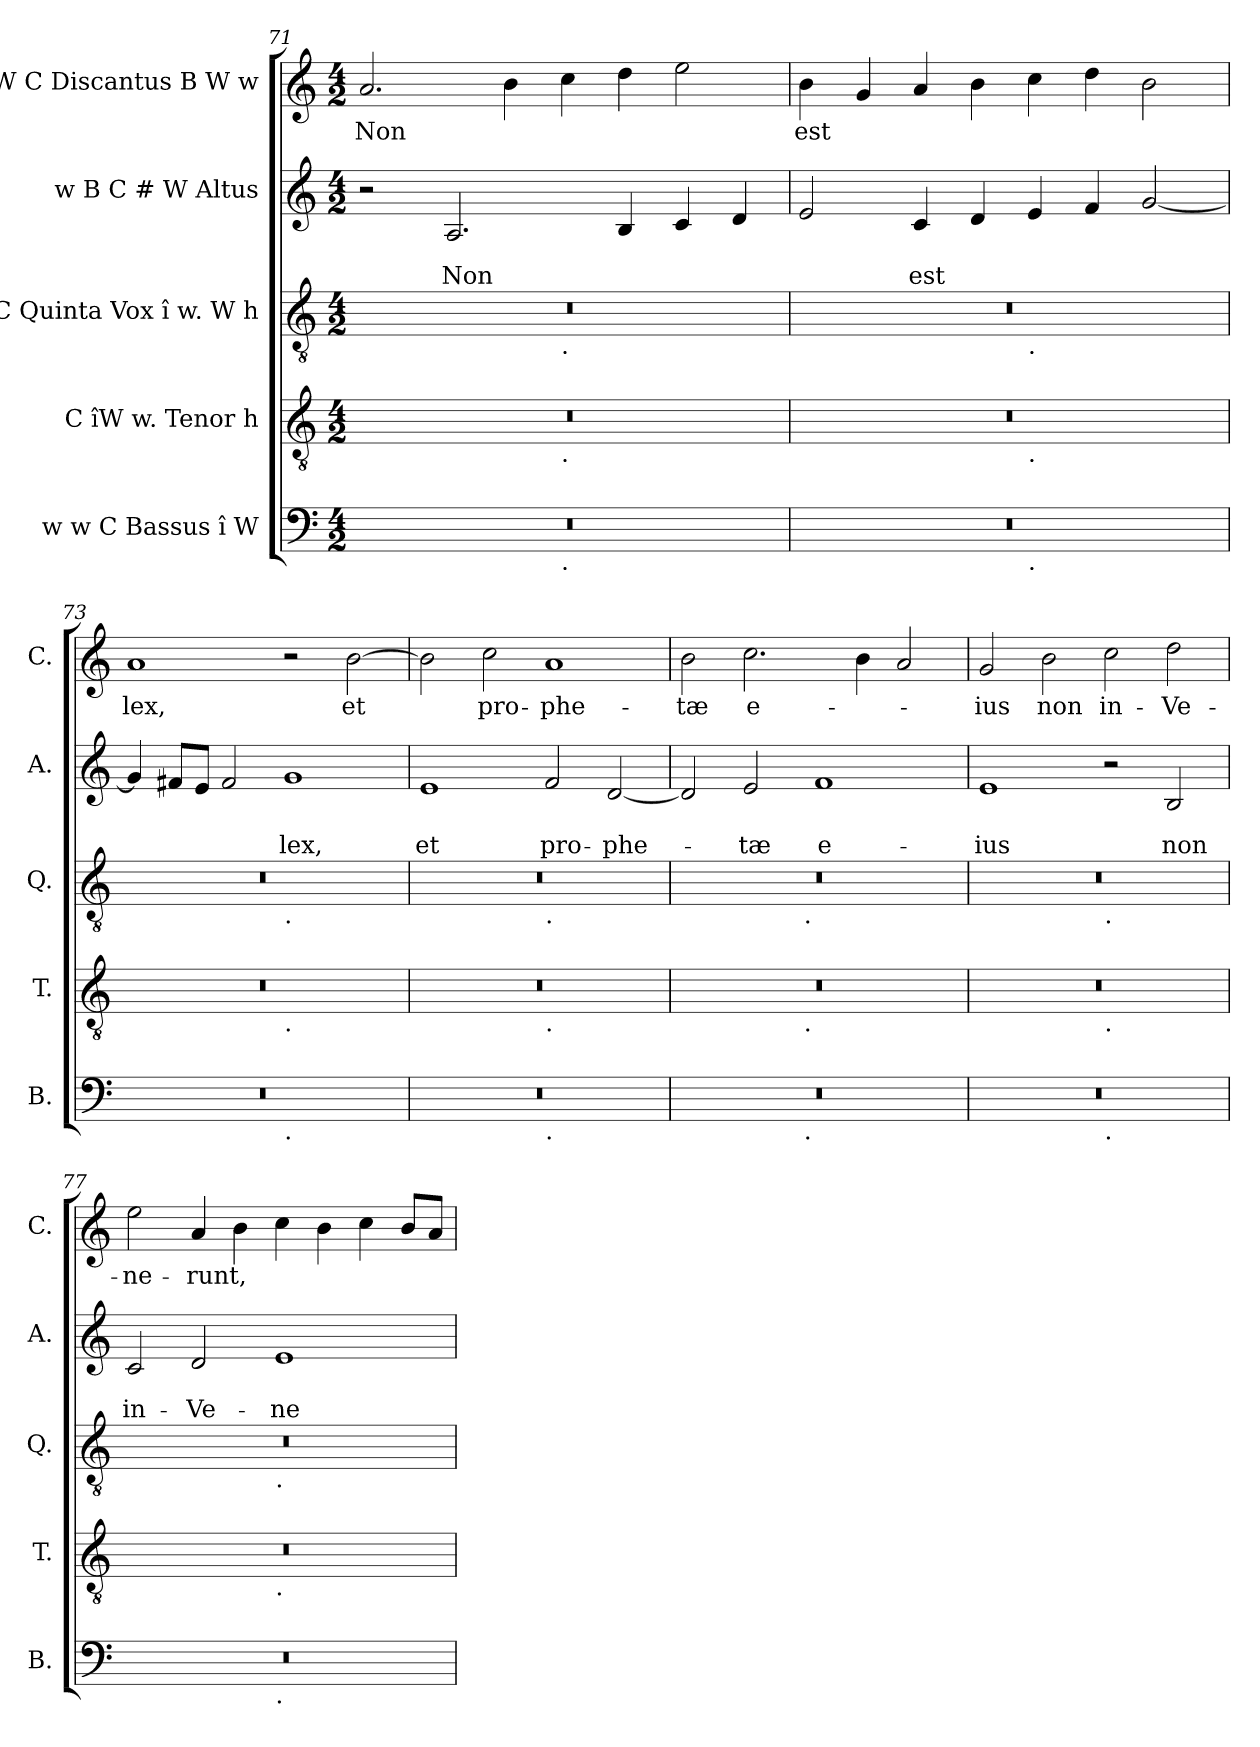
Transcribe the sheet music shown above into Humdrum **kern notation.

**kern	**kern	**kern	**kern	**text	**text	**kern	**text
*part5	*part4	*part3	*part2	*part2	*part2	*part1	*part1
*staff5	*staff4	*staff3	*staff2	*staff2	*staff2	*staff1	*staff1
*I"w w C Bassus î W	*I"C îW w. Tenor h	*I"C Quinta Vox î w. W h	*I"w B C # W Altus	*	*	*I"W C Discantus B W w	*
*I'B.	*I'T.	*I'Q.	*I'A.	*	*	*I'C.	*
!!LO:LB:g=z
*clefF4	*clefGv2	*clefGv2	*clefG2	*	*	*clefG2	*
*k[]	*k[]	*k[]	*k[]	*	*	*k[]	*
*C:	*C:	*C:	*C:	*	*	*C:	*
*M4/2	*M4/2	*M4/2	*M4/2	*	*	*M4/2	*
=71	=71	=71	=71	=71	=71	=71	=71
!	!	!	!	!	!	!	!LO:LY:b
*^	*^	*^	*	*	*	*	*
0r	1ryy	0r	1ryy	0r	1ryy	2r	.	.	2.a/	Non
!	!	!	!	!	!	!	!	!LO:LY:b	!	!
.	.	.	.	.	.	2.A/	.	Non	.	.
.	.	.	.	.	.	.	.	.	4b\	.
!	!	!	!	!	!LO:TX:b:t=.	!	!	!	!	!
!	!	!	!LO:TX:b:t=.	!	!	!	!	!	!	!
!	!LO:TX:b:t=.	!	!	!	!	!	!	!	!	!
.	1ryy	.	1ryy	.	1ryy	.	.	.	4cc\	.
.	.	.	.	.	.	4B/	.	.	4dd\	.
.	.	.	.	.	.	4c/	.	.	2ee\	.
.	.	.	.	.	.	4d/	.	.	.	.
=72	=72	=72	=72	=72	=72	=72	=72	=72	=72	=72
!	!	!	!	!	!	!	!	!	!	!LO:LY:b
0r	1ryy	0r	1ryy	0r	1ryy	2e/	.	.	4b\	est
.	.	.	.	.	.	.	.	.	4g/	.
!	!	!	!	!	!	!	!	!LO:LY:b	!	!
.	.	.	.	.	.	4c/	.	est	4a/	.
.	.	.	.	.	.	4d/	.	.	4b\	.
!	!	!	!	!	!LO:TX:b:t=.	!	!	!	!	!
!	!	!	!LO:TX:b:t=.	!	!	!	!	!	!	!
!	!LO:TX:b:t=.	!	!	!	!	!	!	!	!	!
.	1ryy	.	1ryy	.	1ryy	4e/	.	.	4cc\	.
.	.	.	.	.	.	4f/	.	.	4dd\	.
.	.	.	.	.	.	[<2g/	.	.	2b\	.
=73	=73	=73	=73	=73	=73	=73	=73	=73	=73	=73
!	!	!	!	!	!	!	!	!	!	!LO:LY:b
0r	1ryy	0r	1ryy	0r	1ryy	4g/]	.	.	1a	lex,
.	.	.	.	.	.	8f#/L	.	.	.	.
.	.	.	.	.	.	8e/J	.	.	.	.
.	.	.	.	.	.	2f#/	.	.	.	.
!	!	!	!	!	!LO:TX:b:t=.	!	!	!	!	!
!	!	!	!LO:TX:b:t=.	!	!	!	!	!	!	!
!	!LO:TX:b:t=.	!	!	!	!	!	!	!	!	!
!	!	!	!	!	!	!	!	!LO:LY:b	!	!
.	1ryy	.	1ryy	.	1ryy	1g	.	lex,	2r	.
!	!	!	!	!	!	!	!	!	!	!LO:LY:b
.	.	.	.	.	.	.	.	.	[>2b\	et
=74	=74	=74	=74	=74	=74	=74	=74	=74	=74	=74
!	!	!	!	!	!	!	!	!LO:LY:b	!	!
0r	1ryy	0r	1ryy	0r	1ryy	1e	.	et	2b\]	.
!	!	!	!	!	!	!	!	!	!	!LO:LY:b
.	.	.	.	.	.	.	.	.	2cc\	pro-
!	!	!	!	!	!LO:TX:b:t=.	!	!	!	!	!
!	!	!	!LO:TX:b:t=.	!	!	!	!	!	!	!
!	!LO:TX:b:t=.	!	!	!	!	!	!	!	!	!
!	!	!	!	!	!	!	!	!LO:LY:b	!	!LO:LY:b
.	1ryy	.	1ryy	.	1ryy	2f/	.	pro-	1a	-phe-
!	!	!	!	!	!	!	!	!LO:LY:b	!	!
.	.	.	.	.	.	[<2d/	.	-phe-	.	.
=75	=75	=75	=75	=75	=75	=75	=75	=75	=75	=75
!	!	!	!	!	!	!	!	!	!	!LO:LY:b
0r	2ryy	0r	2ryy	0r	2ryy	2d/]	.	.	2b\	-tæ
!	!	!	!	!	!	!	!	!LO:LY:b	!	!LO:LY:b
.	4...ryy	.	4...ryy	.	4...ryy	2e/	.	-tæ	2.cc\	e-
!	!	!	!	!	!LO:TX:b:t=.	!	!	!	!	!
!	!	!	!LO:TX:b:t=.	!	!	!	!	!	!	!
!	!LO:TX:b:t=.	!	!	!	!	!	!	!	!	!
.	1ryy	.	1ryy	.	1ryy	.	.	.	.	.
!	!	!	!	!	!	!	!	!LO:LY:b:rj	!	!
.	.	.	.	.	.	1f	.	e-	.	.
.	.	.	.	.	.	.	.	.	4b\	.
.	.	.	.	.	.	.	.	.	2a/	.
.	32ryy	.	32ryy	.	32ryy	.	.	.	.	.
!!LO:LB:g=z
=76	=76	=76	=76	=76	=76	=76	=76	=76	=76	=76
!	!	!	!	!	!	!	!	!LO:LY:b	!	!LO:LY:b
0r	1ryy	0r	1ryy	0r	1ryy	1e	.	-ius	2g/	-ius
!	!	!	!	!	!	!	!	!	!	!LO:LY:b
.	.	.	.	.	.	.	.	.	2b\	non
!	!	!	!	!	!LO:TX:b:t=.	!	!	!	!	!
!	!	!	!LO:TX:b:t=.	!	!	!	!	!	!	!
!	!LO:TX:b:t=.	!	!	!	!	!	!	!	!	!
!	!	!	!	!	!	!	!	!	!	!LO:LY:b
.	1ryy	.	1ryy	.	1ryy	2r	.	.	2cc\	in-
!	!	!	!	!	!	!	!	!LO:LY:b	!	!LO:LY:b
.	.	.	.	.	.	2B/	.	non	2dd\	-Ve-
=77	=77	=77	=77	=77	=77	=77	=77	=77	=77	=77
!	!	!	!	!	!	!	!	!LO:LY:b	!	!LO:LY:b
0r	1ryy	0r	1ryy	0r	1ryy	2c/	.	in-	2ee\	-ne-
!	!	!	!	!	!	!	!	!LO:LY:b	!	!LO:LY:b
.	.	.	.	.	.	2d/	.	-Ve-	4a/	-runt,
.	.	.	.	.	.	.	.	.	4b\	.
!	!	!	!	!	!LO:TX:b:t=.	!	!	!	!	!
!	!	!	!LO:TX:b:t=.	!	!	!	!	!	!	!
!	!LO:TX:b:t=.	!	!	!	!	!	!	!	!	!
!	!	!	!	!	!	!	!	!LO:LY:b	!	!
.	1ryy	.	1ryy	.	1ryy	1e	.	-ne-	4cc\	.
.	.	.	.	.	.	.	.	.	4b\	.
.	.	.	.	.	.	.	.	.	4cc\	.
.	.	.	.	.	.	.	.	.	8b/L	.
.	.	.	.	.	.	.	.	.	8a/J	.
*v	*v	*	*	*v	*v	*	*	*	*	*
*	*v	*v	*	*	*	*	*	*
=	=	=	=	=	=	=	=
*-	*-	*-	*-	*-	*-	*-	*-
